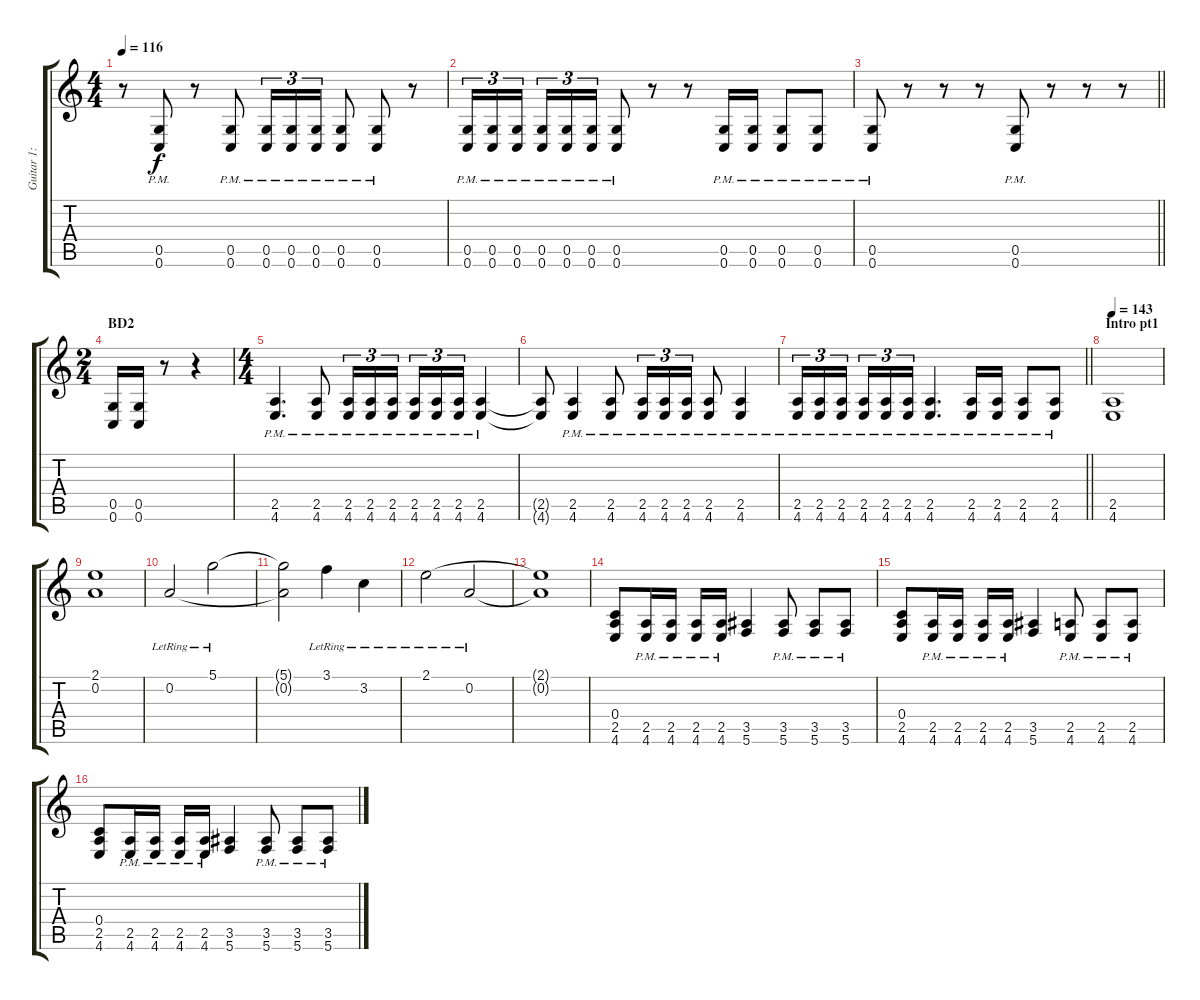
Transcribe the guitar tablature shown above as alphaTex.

\track ("Guitar 1: Johan" "Guitar 1: ") {instrument distortionguitar}
\staff {score tabs}
\tuning (D4 A3 F3 C3 G2 C2) {hide}
\ts (4 4)
\tempo 116
\clef g2
\ks c
r.8{dy f} (0.5{pm} 0.6).8 r.8 (0.5{pm} 0.6).8 (0.5{pm} 0.6).16{tu (3 2)} (0.5{pm} 0.6).16{tu (3 2)} (0.5{pm} 0.6).16{tu (3 2)} (0.5{pm} 0.6).8 (0.5{pm} 0.6).8 r.8 |
(0.5{pm} 0.6).16{tu (3 2)} (0.5{pm} 0.6).16{tu (3 2)} (0.5{pm} 0.6).16{tu (3 2) beam splitsecondary} (0.5{pm} 0.6).16{tu (3 2)} (0.5{pm} 0.6).16{tu (3 2)} (0.5{pm} 0.6).16{tu (3 2)} (0.5{pm} 0.6).8 r.8 r.8 (0.5{pm} 0.6).16 (0.5{pm} 0.6).16 (0.5{pm} 0.6).8 (0.5{pm} 0.6).8 |
\barLineRight lightlight
(0.5{pm} 0.6).8 r.8 r.8 r.8 (0.5{pm} 0.6).8 r.8 r.8 r.8 |
\ts (2 4)
\section ("" "BD2")
(0.5 0.6).16 (0.5 0.6).16 r.8 r.4 |
\ts (4 4)
(2.5{pm} 4.6).4{d} (2.5{pm} 4.6).8 (2.5{pm} 4.6).16{tu (3 2)} (2.5{pm} 4.6).16{tu (3 2)} (2.5{pm} 4.6).16{tu (3 2) beam splitsecondary} (2.5{pm} 4.6).16{tu (3 2)} (2.5{pm} 4.6).16{tu (3 2)} (2.5{pm} 4.6).16{tu (3 2)} (2.5{pm} 4.6).4 |
(2.5{t} 4.6{t}).8 (2.5{pm} 4.6).4 (2.5{pm} 4.6).8 (2.5{pm} 4.6).16{tu (3 2)} (2.5{pm} 4.6).16{tu (3 2)} (2.5{pm} 4.6).16{tu (3 2)} (2.5{pm} 4.6).8 (2.5{pm} 4.6).4 |
\barLineRight lightlight
(2.5{pm} 4.6).16{tu (3 2)} (2.5{pm} 4.6).16{tu (3 2)} (2.5{pm} 4.6).16{tu (3 2) beam splitsecondary} (2.5{pm} 4.6).16{tu (3 2)} (2.5{pm} 4.6).16{tu (3 2)} (2.5{pm} 4.6).16{tu (3 2)} (2.5{pm} 4.6).4{d} (2.5{pm} 4.6).16 (2.5{pm} 4.6).16 (2.5{pm} 4.6).8 (2.5{pm} 4.6).8 |
\section ("" "Intro pt1")
\tempo 143
(2.5 4.6).1 |
(2.1 0.2).1 |
0.2{lr}.2 5.1{lr}.2 |
(5.1{t} 0.2{t}).2 3.1{lr}.4 3.2{lr}.4 |
2.1{lr}.2 0.2{lr}.2 |
(2.1{t} 0.2{t}).1 |
(0.4 2.5 4.6).8 (2.5{pm} 4.6).16 (2.5{pm} 4.6).16 (2.5{pm} 4.6).16 (2.5{pm} 4.6).16 (3.5 5.6).4 (3.5{pm} 5.6).8 (3.5{pm} 5.6).8 (3.5{pm} 5.6).8 |
(0.4 2.5 4.6).8 (2.5{pm} 4.6).16 (2.5{pm} 4.6).16 (2.5{pm} 4.6).16 (2.5{pm} 4.6).16 (3.5 5.6).4 (2.5{pm} 4.6).8 (2.5{pm} 4.6).8 (2.5{pm} 4.6).8 |
(0.4 2.5 4.6).8 (2.5{pm} 4.6).16 (2.5{pm} 4.6).16 (2.5{pm} 4.6).16 (2.5{pm} 4.6).16 (3.5 5.6).4 (3.5{pm} 5.6).8 (3.5{pm} 5.6).8 (3.5{pm} 5.6).8
